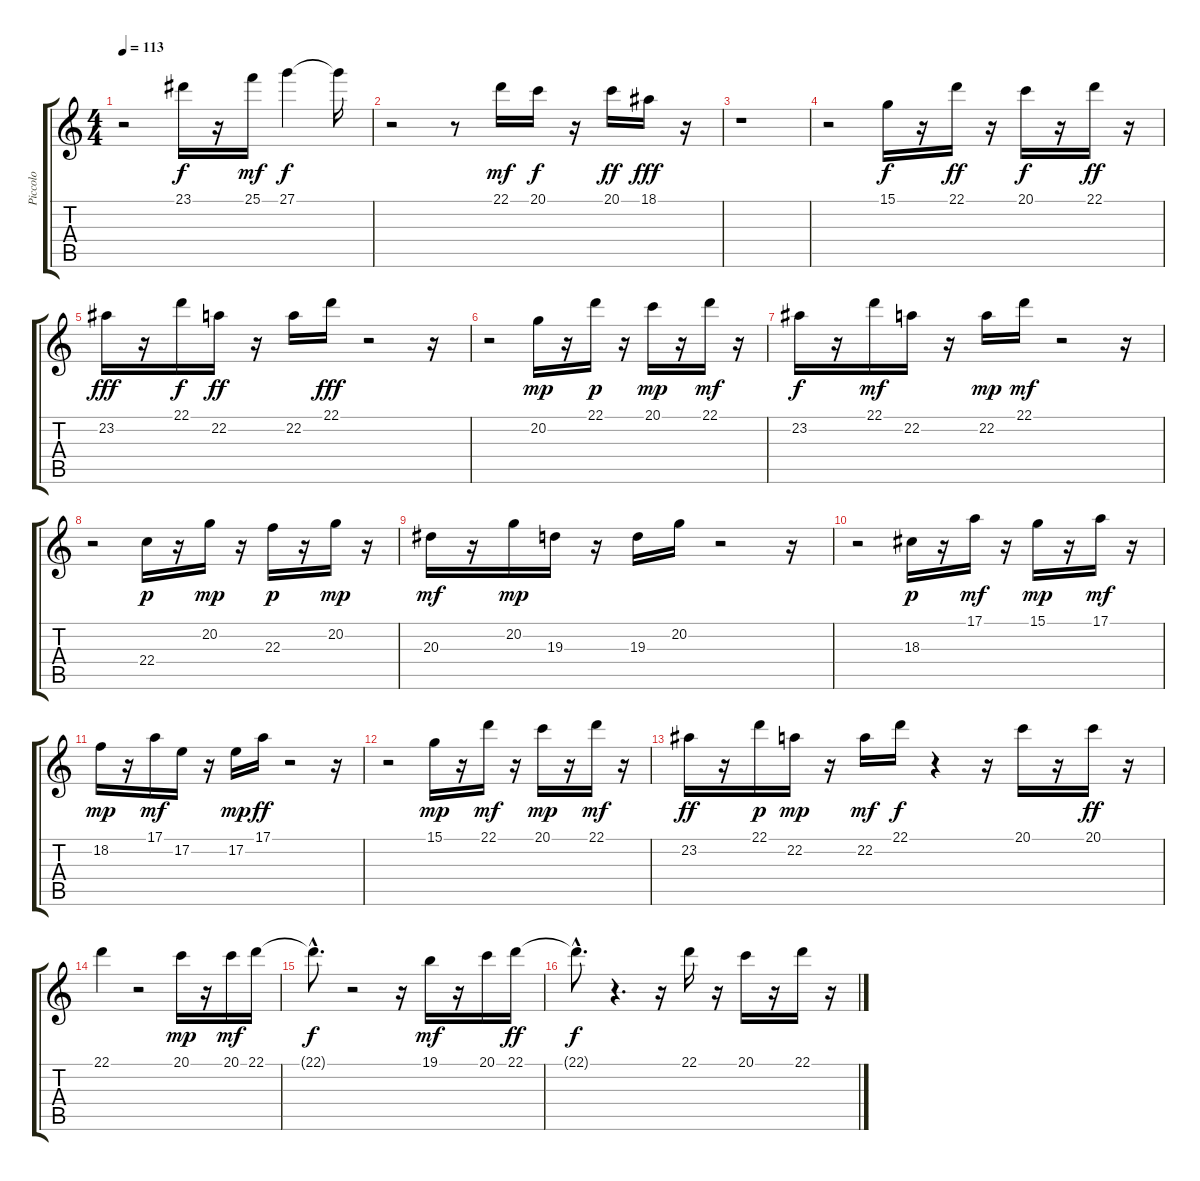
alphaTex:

\track ("Piccolo" "Piccolo") {instrument harmonica}
\staff {score tabs}
\tuning (E4 B3 G3 D3 A2 E2) {hide}
\ts (4 4)
\tempo 113
\clef g2
\ks c
r.2{dy f} 23.1.16 r.16 25.1.16{dy mf} 27.1.4{dy f} 27.1{t}.16 |
r.2 r.8 22.1.16{dy mf} 20.1.16{dy f} r.16 20.1.16{dy ff} 18.1.16{dy fff} r.16 |
r.1 |
r.2 15.1.16{dy f} r.16 22.1.16{dy ff} r.16 20.1.16{dy f} r.16 22.1.16{dy ff} r.16 |
23.2.16{dy fff} r.16 22.1.16{dy f} 22.2.16{dy ff} r.16 22.2.16 22.1.16{dy fff} r.2 r.16 |
r.2 20.2.16{dy mp} r.16 22.1.16{dy p} r.16 20.1.16{dy mp} r.16 22.1.16{dy mf} r.16 |
23.2.16{dy f} r.16 22.1.16{dy mf} 22.2.16 r.16 22.2.16{dy mp} 22.1.16{dy mf} r.2 r.16 |
r.2 22.4.16{dy p} r.16 20.2.16{dy mp} r.16 22.3.16{dy p} r.16 20.2.16{dy mp} r.16 |
20.3.16{dy mf} r.16 20.2.16{dy mp} 19.3.16 r.16 19.3.16 20.2.16 r.2 r.16 |
r.2 18.3.16{dy p} r.16 17.1.16{dy mf} r.16 15.1.16{dy mp} r.16 17.1.16{dy mf} r.16 |
18.2.16{dy mp} r.16 17.1.16{dy mf} 17.2.16 r.16 17.2.16{dy mp} 17.1.16{dy ff} r.2 r.16 |
r.2 15.1.16{dy mp} r.16 22.1.16{dy mf} r.16 20.1.16{dy mp} r.16 22.1.16{dy mf} r.16 |
23.2.16{dy ff} r.16 22.1.16{dy p} 22.2.16{dy mp} r.16 22.2.16{dy mf} 22.1.16{dy f} r.4 r.16 20.1.16 r.16 20.1.16{dy ff} r.16 |
22.1.4 r.2 20.1.16{dy mp} r.16 20.1.16{dy mf} 22.1.16 |
22.1{hac t}.8{d dy f} r.2 r.16 19.1.16{dy mf} r.16 20.1.16 22.1.16{dy ff} |
22.1{hac t}.8{d dy f} r.4{d} r.16 22.1.16 r.16 20.1.16 r.16 22.1.16 r.16
